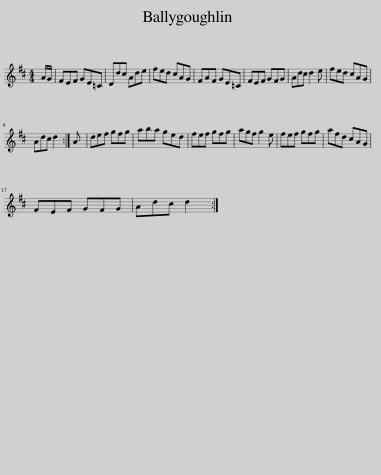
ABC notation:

X:1
L:1/8
M:4/4
I:linebreak $
K:D
V:1 treble
V:1
 A/G/ | FEF GE=C | Ddc Ade | fed cAG | FAF GE=C | %5
 FEF GFG | Adc d2 e | fed cAG |$ Adc d2 :| A | %10
 def gfg | aba ged | fef gfg | agf g2 e | fef gfg | %15
 afd cAG |$ FEF GFG | Adc d2 :| %18
